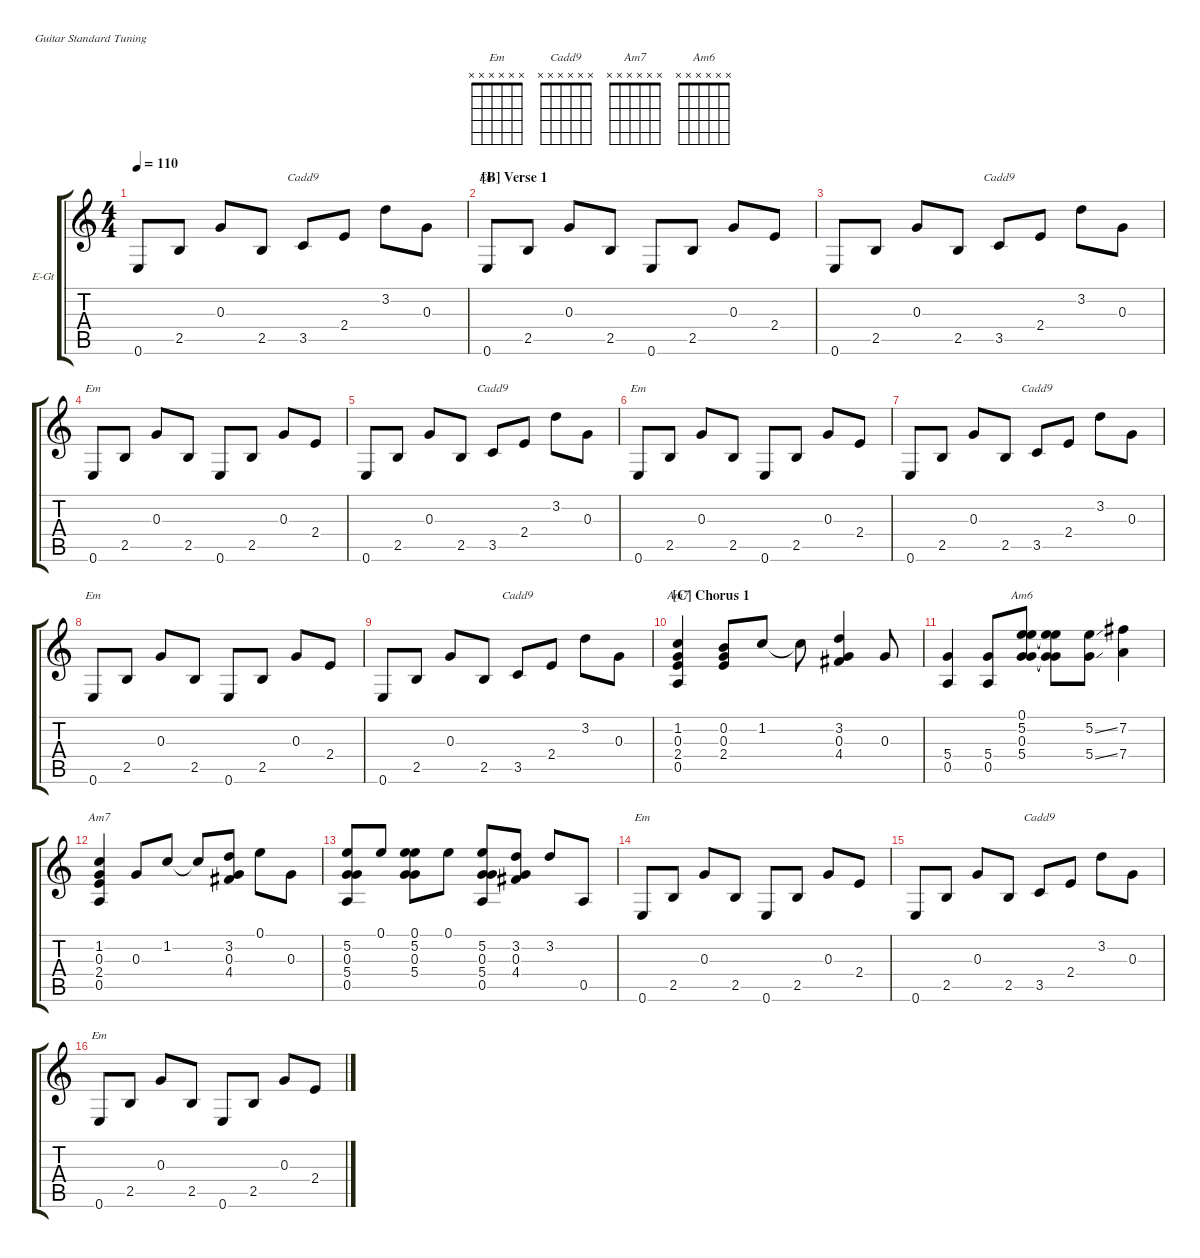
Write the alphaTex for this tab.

\hideDynamics
\bracketExtendMode groupsimilarinstruments
\multiBarRest
\firstSystemTrackNameOrientation horizontal
\otherSystemsTrackNameOrientation horizontal
\track ("E.Guitar 2" "E-Gt") {multiBarRest instrument electricguitarmuted}
\staff {score tabs}
\tuning (E4 B3 G3 D3 A2 E2)
\chord ("Em" x x x x x x)
\chord ("Cadd9" x x x x x x)
\chord ("Am7" x x x x x x)
\chord ("Am6" x x x x x x)
\ts (4 4)
\tempo 110
\clef g2
\ks c
0.6.8{dy ff} 2.5.8 0.3.8 2.5.8 3.5.8{ch "Cadd9"} 2.4.8 3.2.8 0.3.8 |
\section ("B" "Verse 1")
0.6.8{ch "Em"} 2.5.8 0.3.8 2.5.8 0.6.8 2.5.8 0.3.8 2.4.8 |
0.6.8 2.5.8 0.3.8 2.5.8 3.5.8{ch "Cadd9"} 2.4.8 3.2.8 0.3.8 |
0.6.8{ch "Em"} 2.5.8 0.3.8 2.5.8 0.6.8 2.5.8 0.3.8 2.4.8 |
0.6.8 2.5.8 0.3.8 2.5.8 3.5.8{ch "Cadd9"} 2.4.8 3.2.8 0.3.8 |
0.6.8{ch "Em"} 2.5.8 0.3.8 2.5.8 0.6.8 2.5.8 0.3.8 2.4.8 |
0.6.8 2.5.8 0.3.8 2.5.8 3.5.8{ch "Cadd9"} 2.4.8 3.2.8 0.3.8 |
0.6.8{ch "Em"} 2.5.8 0.3.8 2.5.8 0.6.8 2.5.8 0.3.8 2.4.8 |
0.6.8 2.5.8 0.3.8 2.5.8 3.5.8{ch "Cadd9"} 2.4.8 3.2.8 0.3.8 |
\section ("C" "Chorus 1")
(1.2 0.3 2.4 0.5).4{ch "Am7"} (0.2 0.3 2.4).8 1.2.8 1.2{t}.8 (3.2 0.3 4.4).4 0.3.8 |
(5.4 0.5).4 (5.4 0.5).8 (0.1 5.2 0.3 5.4).8{ch "Am6"} (0.1{t} 5.2{t} 0.3{t} 5.4{t}).8 (5.2{ss} 5.4{ss}).8 (7.2 7.4).4 |
(1.2 0.3 2.4 0.5).4{ch "Am7"} 0.3.8 1.2.8 1.2{t}.8 (3.2 0.3 4.4).8 0.1.8 0.3.8 |
(5.2 0.3 5.4 0.5).8 0.1.8 (0.1 5.2 0.3 5.4).8 0.1.8 (5.2 0.3 5.4 0.5).8 (3.2 0.3 4.4).8 3.2.8 0.5.8 |
0.6.8{ch "Em"} 2.5.8 0.3.8 2.5.8 0.6.8 2.5.8 0.3.8 2.4.8 |
0.6.8 2.5.8 0.3.8 2.5.8 3.5.8{ch "Cadd9"} 2.4.8 3.2.8 0.3.8 |
0.6.8{ch "Em"} 2.5.8 0.3.8 2.5.8 0.6.8 2.5.8 0.3.8 2.4.8
